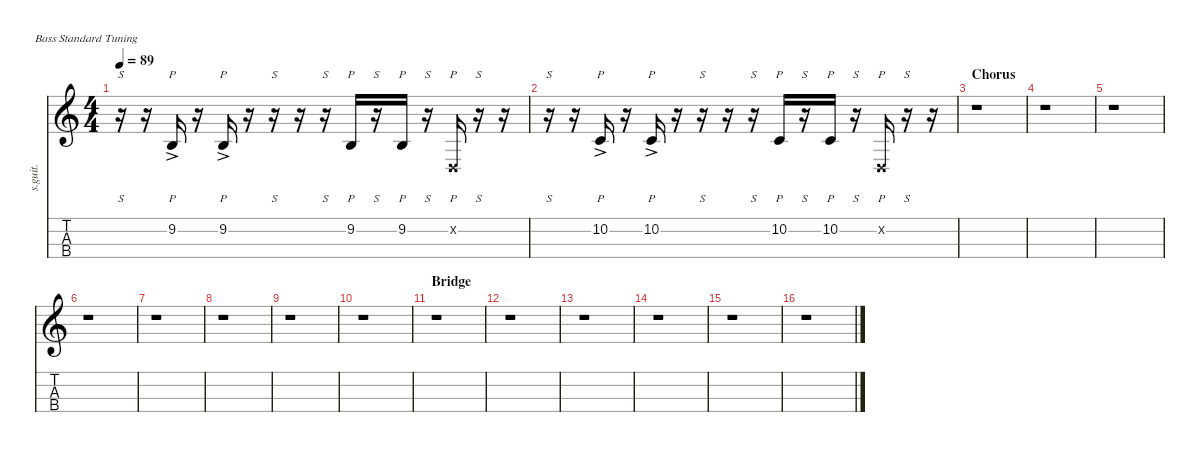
\defaultSystemsLayout 4
\hideDynamics
\bracketExtendMode nobrackets
\track ("Flea - Pop Overdub" "s.guit.") {instrument slapbass2}
\staff {score tabs}
\tuning (G2 D2 A1 E1)
\ts (4 4)
\tempo 89
\clef g2
\ks c
r.16{s dy f} r.16 9.2{ac}.16{p lyrics (0 "") lyrics (1 "") lyrics (2 "") lyrics (3 "") lyrics (4 "")} r.16 9.2{ac}.16{p lyrics (0 "") lyrics (1 "") lyrics (2 "") lyrics (3 "") lyrics (4 "")} r.16 r.16{s} r.16 r.16{s} 9.2.16{p lyrics (0 "") lyrics (1 "") lyrics (2 "") lyrics (3 "") lyrics (4 "")} r.16{s} 9.2.16{p lyrics (0 "") lyrics (1 "") lyrics (2 "") lyrics (3 "") lyrics (4 "")} r.16{s} 0.2{x}.16{p lyrics (0 "") lyrics (1 "") lyrics (2 "") lyrics (3 "") lyrics (4 "")} r.16{s} r.16 |
r.16{s} r.16 10.2{ac}.16{p lyrics (0 "") lyrics (1 "") lyrics (2 "") lyrics (3 "") lyrics (4 "")} r.16 10.2{ac}.16{p lyrics (0 "") lyrics (1 "") lyrics (2 "") lyrics (3 "") lyrics (4 "")} r.16 r.16{s} r.16 r.16{s} 10.2.16{p lyrics (0 "") lyrics (1 "") lyrics (2 "") lyrics (3 "") lyrics (4 "")} r.16{s} 10.2.16{p lyrics (0 "") lyrics (1 "") lyrics (2 "") lyrics (3 "") lyrics (4 "")} r.16{s} 0.2{x}.16{p lyrics (0 "") lyrics (1 "") lyrics (2 "") lyrics (3 "") lyrics (4 "")} r.16{s} r.16 |
\section ("" "Chorus")
r.1 |
r.1 |
r.1 |
r.1 |
r.1 |
r.1 |
r.1 |
r.1 |
\section ("" "Bridge")
r.1 |
r.1 |
r.1 |
r.1 |
r.1 |
r.1
